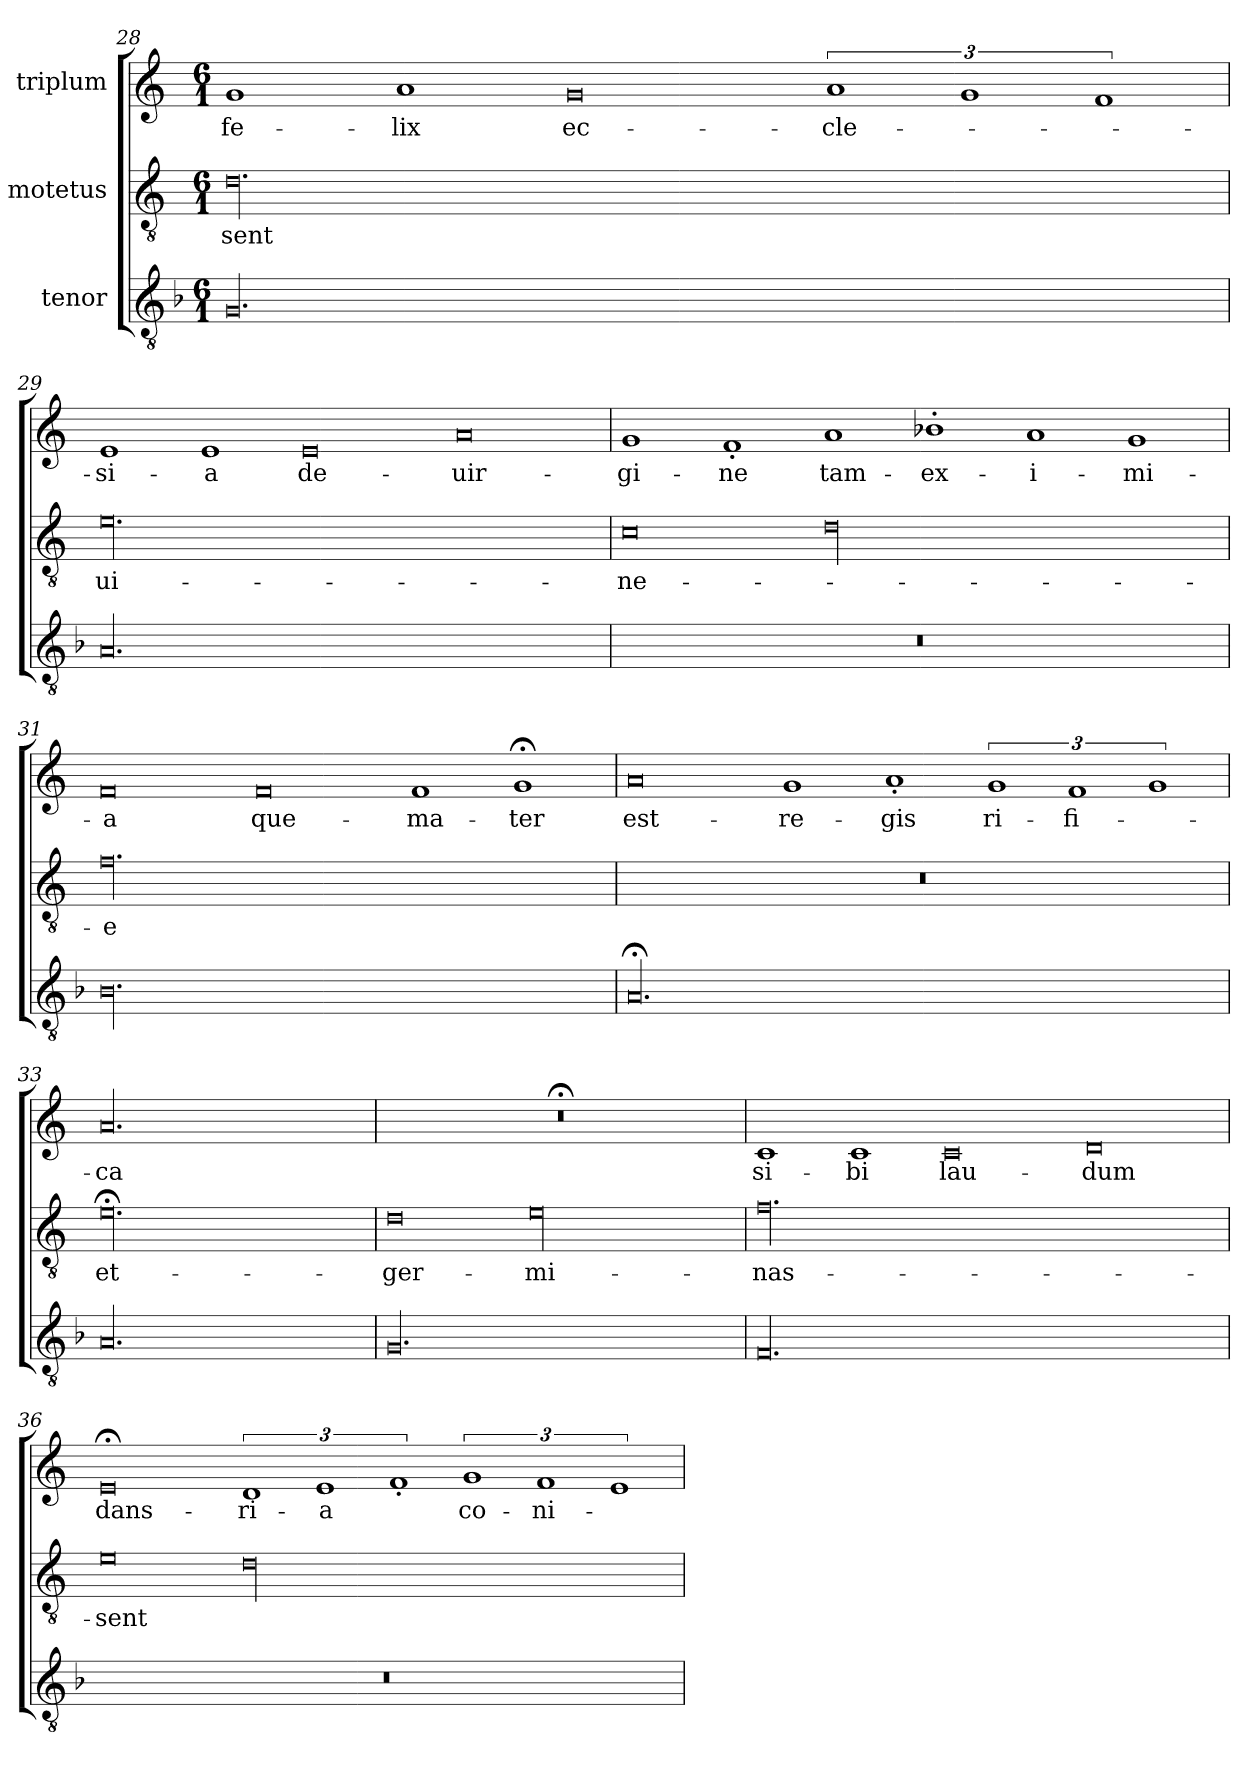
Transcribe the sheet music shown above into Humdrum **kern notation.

**kern	**kern	**text	**kern	**text
*part3	*part2	*part2	*part1	*part1
*staff3	*staff2	*staff2	*staff1	*staff1
*I"tenor	*I"motetus	*	*I"triplum	*
*clefGv2	*clefGv2	*	*clefG2	*
*k[b-]	*k[]	*	*k[]	*
*F:	*C:	*	*C:	*
*M6/1	*M6/1	*	*M6/1	*
=28	=28	=28	=28	=28
00.G/	00.d\	-sent	1g/	fe-
.	.	.	1a/	-lix
.	.	.	0g/	ec-
.	.	.	3%2a/	-cle-
.	.	.	3%2g/	.
.	.	.	3%2f/	.
=29	=29	=29	=29	=29
00.A/	00.e\	ui-	1e/	-si-
.	.	.	1e/	-a
.	.	.	0e/	de-
.	.	.	0a/	uir-
=30	=30	=30	=30	=30
00.r	0c\	-ne-	1g/	-gi-
.	.	.	1f'/	-ne
.	00d\	.	1a/	tam-
.	.	.	1b-X'\	ex-
.	.	.	1a/	-i-
.	.	.	1g/	-mi-
!!LO:PB:g=z
=31	=31	=31	=31	=31
00.B-\	00.f\	-e	0f/	-a
.	.	.	0f/	que-
.	.	.	1f/	ma-
.	.	.	1g;</	-ter
=32	=32	=32	=32	=32
00.A;</	00.r	.	0a/	est-
.	.	.	1g/	re-
.	.	.	1a'/	-gis
.	.	.	3%2g/	-ri-
.	.	.	3%2f/	-fi-
.	.	.	3%2g/	.
=33	=33	=33	=33	=33
00.A/	00.e;<\	et-	00.a/	-ca
=34	=34	=34	=34	=34
00.G/	0d\	ger-	00.r;<	.
.	00e\	-mi-	.	.
=35	=35	=35	=35	=35
00.F/	00.f\	-nas-	1c/	si-
.	.	.	1c/	-bi
.	.	.	0c/	lau-
.	.	.	0d/	-dum
=36	=36	=36	=36	=36
00.r	0e\	-sent	0e;</	dans-
.	00d\	.	3%2d/	-ri-
.	.	.	3%2e/	-a
.	.	.	3%2f'/	.
.	.	.	3%2g/	-co-
.	.	.	3%2f/	-ni-
.	.	.	3%2e/	.
=	=	=	=	=
*-	*-	*-	*-	*-
